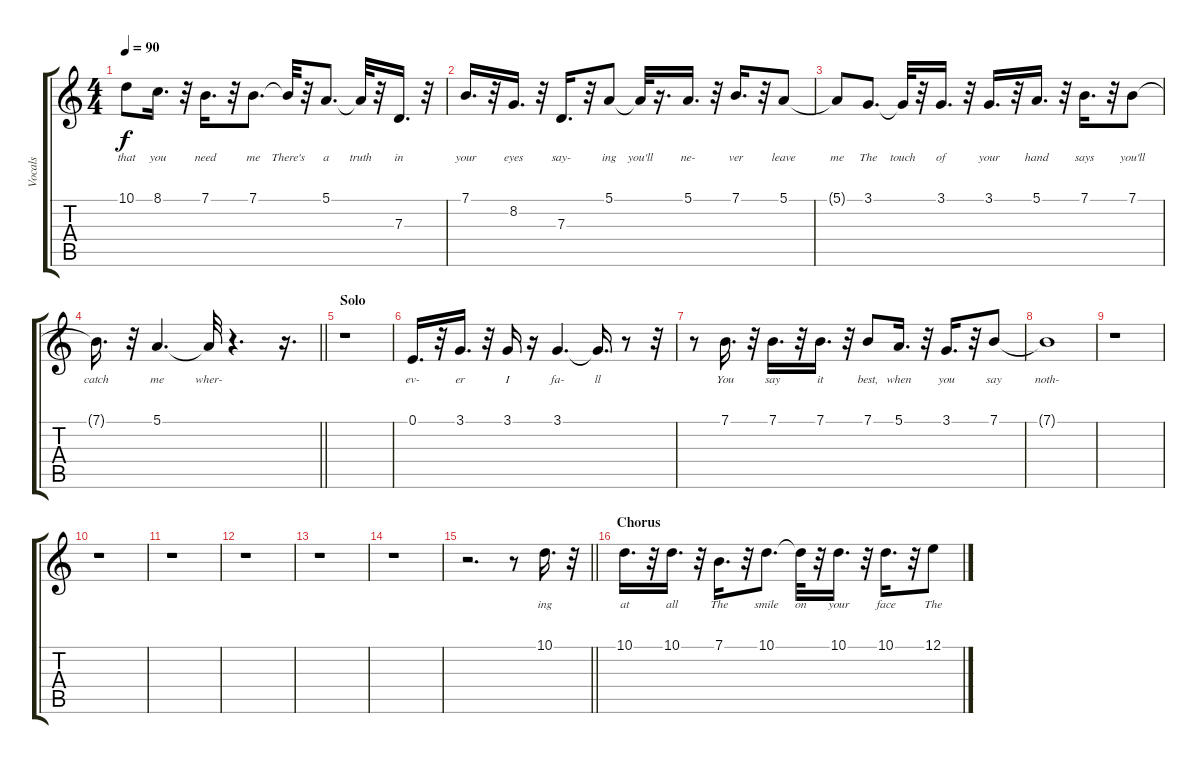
\track ("Vocals" "Vocals") {instrument stringensemble1}
\staff {score tabs}
\tuning (E4 B3 G3 D3 A2 E2) {hide}
\ts (4 4)
\tempo 90
\clef g2
\ks c
10.1{t}.8{lyrics (0 "that") lyrics (1 "") lyrics (2 "") lyrics (3 "") lyrics (4 "") dy f} 8.1.16{d lyrics (0 "you") lyrics (1 "") lyrics (2 "") lyrics (3 "") lyrics (4 "")} r.32 7.1.16{d lyrics (0 "need") lyrics (1 "") lyrics (2 "") lyrics (3 "") lyrics (4 "")} r.32 7.1.8{d lyrics (0 "me") lyrics (1 "") lyrics (2 "") lyrics (3 "") lyrics (4 "")} 7.1{t}.32{lyrics (0 "There's") lyrics (1 "") lyrics (2 "") lyrics (3 "") lyrics (4 "")} r.32 5.1.8{d lyrics (0 "a") lyrics (1 "") lyrics (2 "") lyrics (3 "") lyrics (4 "")} 5.1{t}.32{lyrics (0 "truth") lyrics (1 "") lyrics (2 "") lyrics (3 "") lyrics (4 "")} r.32 7.3.16{d lyrics (0 "in") lyrics (1 "") lyrics (2 "") lyrics (3 "") lyrics (4 "")} r.32 |
7.1.16{d lyrics (0 "your") lyrics (1 "") lyrics (2 "") lyrics (3 "") lyrics (4 "")} r.32 8.2.16{d lyrics (0 "eyes") lyrics (1 "") lyrics (2 "") lyrics (3 "") lyrics (4 "")} r.32 7.3.16{d lyrics (0 "say-") lyrics (1 "") lyrics (2 "") lyrics (3 "") lyrics (4 "")} r.32 5.1.8{lyrics (0 "ing") lyrics (1 "") lyrics (2 "") lyrics (3 "") lyrics (4 "")} 5.1{t}.32{lyrics (0 "you'll") lyrics (1 "") lyrics (2 "") lyrics (3 "") lyrics (4 "")} r.16{d} 5.1.16{d lyrics (0 "ne-") lyrics (1 "") lyrics (2 "") lyrics (3 "") lyrics (4 "")} r.32 7.1.16{d lyrics (0 "ver") lyrics (1 "") lyrics (2 "") lyrics (3 "") lyrics (4 "")} r.32 5.1.8{lyrics (0 "leave") lyrics (1 "") lyrics (2 "") lyrics (3 "") lyrics (4 "")} |
5.1{t}.8{lyrics (0 "me") lyrics (1 "") lyrics (2 "") lyrics (3 "") lyrics (4 "")} 3.1.8{d lyrics (0 "The") lyrics (1 "") lyrics (2 "") lyrics (3 "") lyrics (4 "")} 3.1{t}.32{lyrics (0 "touch") lyrics (1 "") lyrics (2 "") lyrics (3 "") lyrics (4 "")} r.32 3.1.16{d lyrics (0 "of") lyrics (1 "") lyrics (2 "") lyrics (3 "") lyrics (4 "")} r.32 3.1.16{d lyrics (0 "your") lyrics (1 "") lyrics (2 "") lyrics (3 "") lyrics (4 "")} r.32 5.1.16{d lyrics (0 "hand") lyrics (1 "") lyrics (2 "") lyrics (3 "") lyrics (4 "")} r.32 7.1.16{d lyrics (0 "says") lyrics (1 "") lyrics (2 "") lyrics (3 "") lyrics (4 "")} r.32 7.1.8{lyrics (0 "you'll") lyrics (1 "") lyrics (2 "") lyrics (3 "") lyrics (4 "")} |
\barLineRight lightlight
7.1{t}.16{d lyrics (0 "catch") lyrics (1 "") lyrics (2 "") lyrics (3 "") lyrics (4 "")} r.32 5.1.4{d lyrics (0 "me") lyrics (1 "") lyrics (2 "") lyrics (3 "") lyrics (4 "")} 5.1{t}.32{lyrics (0 "wher-") lyrics (1 "") lyrics (2 "") lyrics (3 "") lyrics (4 "")} r.4{d} r.16{d} |
\section ("" "Solo")
r.1 |
0.1.16{d lyrics (0 "ev-") lyrics (1 "") lyrics (2 "") lyrics (3 "") lyrics (4 "")} r.32 3.1.16{d lyrics (0 "er") lyrics (1 "") lyrics (2 "") lyrics (3 "") lyrics (4 "")} r.32 3.1.16{lyrics (0 "I") lyrics (1 "") lyrics (2 "") lyrics (3 "") lyrics (4 "")} r.16 3.1.4{d lyrics (0 "fa-") lyrics (1 "") lyrics (2 "") lyrics (3 "") lyrics (4 "")} 3.1{t}.16{d lyrics (0 "ll") lyrics (1 "") lyrics (2 "") lyrics (3 "") lyrics (4 "")} r.8 r.32 |
r.8 7.1.16{d lyrics (0 "You") lyrics (1 "") lyrics (2 "") lyrics (3 "") lyrics (4 "")} r.32 7.1.16{d lyrics (0 "say") lyrics (1 "") lyrics (2 "") lyrics (3 "") lyrics (4 "")} r.32 7.1.16{d lyrics (0 "it") lyrics (1 "") lyrics (2 "") lyrics (3 "") lyrics (4 "")} r.32 7.1.8{lyrics (0 "best,") lyrics (1 "") lyrics (2 "") lyrics (3 "") lyrics (4 "")} 5.1.16{d lyrics (0 "when") lyrics (1 "") lyrics (2 "") lyrics (3 "") lyrics (4 "")} r.32 3.1.16{d lyrics (0 "you") lyrics (1 "") lyrics (2 "") lyrics (3 "") lyrics (4 "")} r.32 7.1.8{lyrics (0 "say") lyrics (1 "") lyrics (2 "") lyrics (3 "") lyrics (4 "")} |
7.1{t}.1{lyrics (0 "noth-") lyrics (1 "") lyrics (2 "") lyrics (3 "") lyrics (4 "")} |
r.1 |
r.1 |
r.1 |
r.1 |
r.1 |
r.1 |
\barLineRight lightlight
r.2{d} r.8 10.1.16{d lyrics (0 "ing") lyrics (1 "") lyrics (2 "") lyrics (3 "") lyrics (4 "")} r.32 |
\section ("" "Chorus")
10.1.16{d lyrics (0 "at") lyrics (1 "") lyrics (2 "") lyrics (3 "") lyrics (4 "")} r.32 10.1.16{d lyrics (0 "all") lyrics (1 "") lyrics (2 "") lyrics (3 "") lyrics (4 "")} r.32 7.1.16{d lyrics (0 "The") lyrics (1 "") lyrics (2 "") lyrics (3 "") lyrics (4 "")} r.32 10.1.8{d lyrics (0 "smile") lyrics (1 "") lyrics (2 "") lyrics (3 "") lyrics (4 "")} 10.1{t}.32{lyrics (0 "on") lyrics (1 "") lyrics (2 "") lyrics (3 "") lyrics (4 "")} r.32 10.1.16{d lyrics (0 "your") lyrics (1 "") lyrics (2 "") lyrics (3 "") lyrics (4 "")} r.32 10.1.16{d lyrics (0 "face") lyrics (1 "") lyrics (2 "") lyrics (3 "") lyrics (4 "")} r.32 12.1.8{lyrics (0 "The") lyrics (1 "") lyrics (2 "") lyrics (3 "") lyrics (4 "")}
